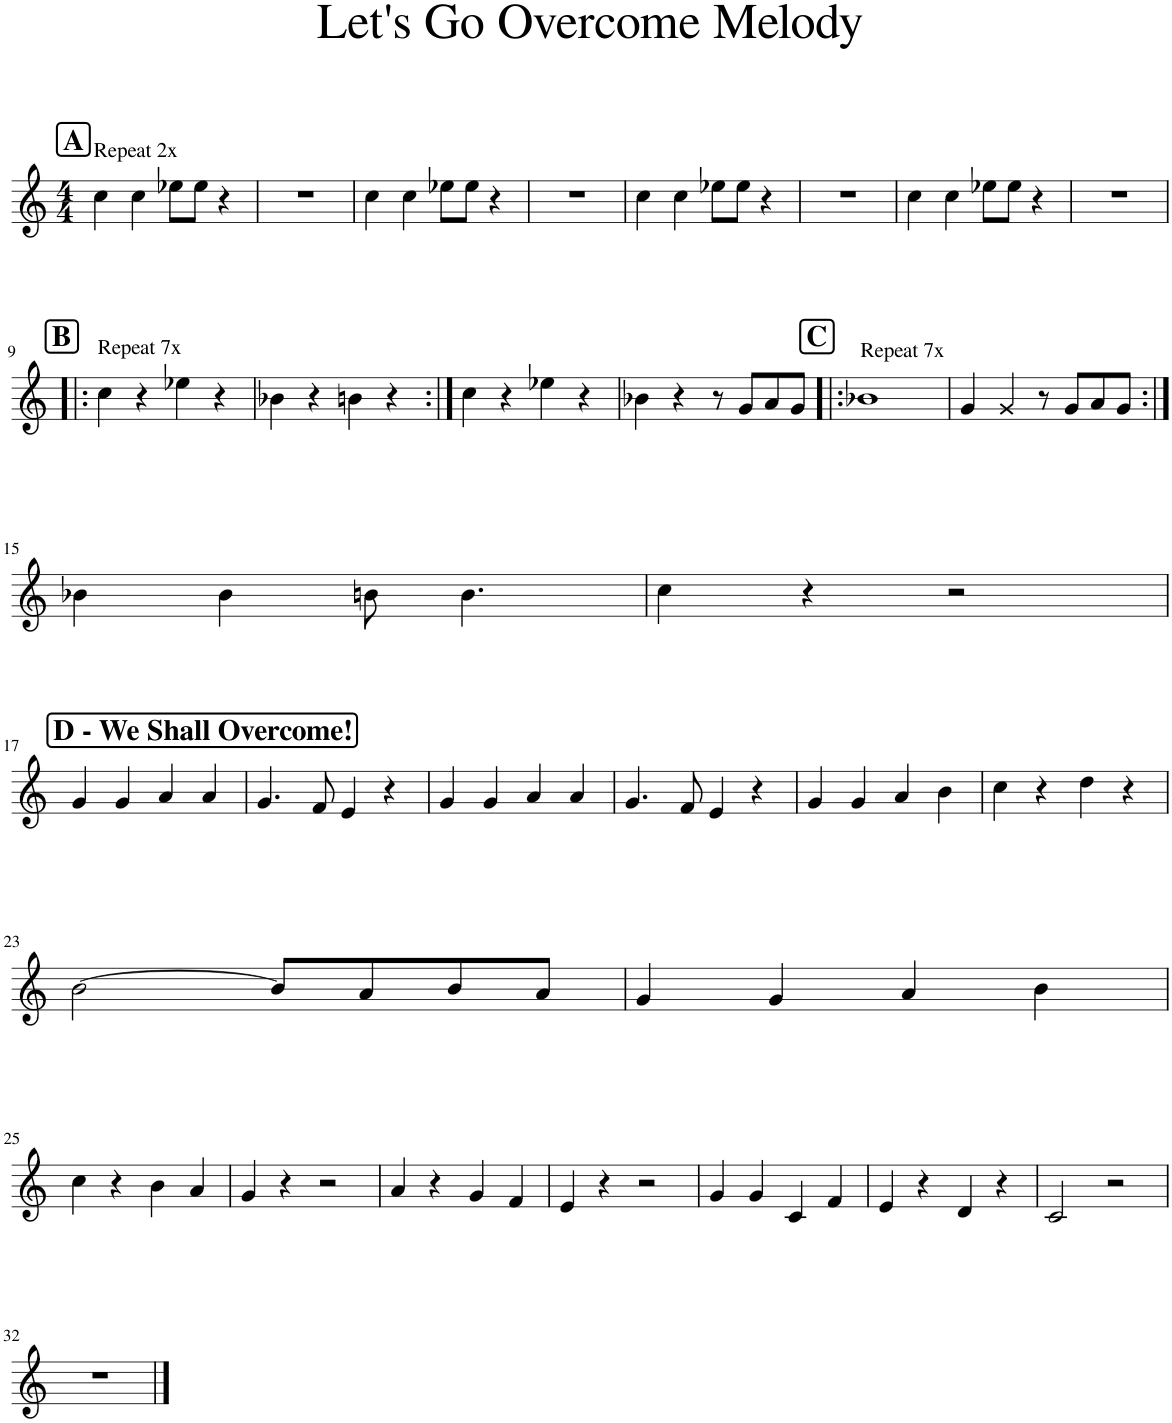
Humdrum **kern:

**kern
*part1
*staff1
*I"Piano
*I'Pno.
*clefG2
*k[]
*M4/4
!!LO:REH:place=s1:a:B:cj:fs=14:t=A
=1
!LO:TX:a:t=Repeat 2x
4cc\
4cc\
8ee-X\L
8ee-\J
4r
=2
1r
=3
4cc\
4cc\
8ee-X\L
8ee-\J
4r
=4
1r
=5
4cc\
4cc\
8ee-X\L
8ee-\J
4r
=6
1r
=7
4cc\
4cc\
8ee-X\L
8ee-\J
4r
=8
1r
!!LO:LB:g=z
!!LO:REH:place=s1:a:B:cj:fs=14:t=B
=9!|:
!LO:TX:a:t=Repeat 7x
4cc\
4r
4ee-X\
4r
=10
4b-X\
4r
4bn\
4r
=11:|!
4cc\
4r
4ee-X\
4r
=12
4b-X\
4r
8r
8g/L
8a/
8g/J
!!LO:REH:place=s1:a:B:cj:fs=14:t=C
=13!|:
!LO:TX:a:t=Repeat 7x
1b-X
=14
4g/
4g/
8r
8g/L
8a/
8g/J
!!LO:LB:g=z
=15:|!
4b-X\
4b-\
8bn\
4.b\
=16
4cc\
4r
2r
!!LO:LB:g=z
!!LO:REH:place=s1:a:B:cj:fs=14:t=D - We Shall Overcome!:qo=3
=17
4g/
4g/
4a/
4a/
=18
4.g/
8f/
4e/
4r
=19
4g/
4g/
4a/
4a/
=20
4.g/
8f/
4e/
4r
=21
4g/
4g/
4a/
4b\
=22
4cc\
4r
4dd\
4r
!!LO:LB:g=z
=23
[2b\
8b/L]
8a/
8b/
8a/J
=24
4g/
4g/
4a/
4b\
!!LO:LB:g=z
=25
4cc\
4r
4b\
4a/
=26
4g/
4r
2r
=27
4a/
4r
4g/
4f/
=28
4e/
4r
2r
=29
4g/
4g/
4c/
4f/
=30
4e/
4r
4d/
4r
=31
2c/
2r
!!LO:LB:g=z
=32
1r
==
*-
